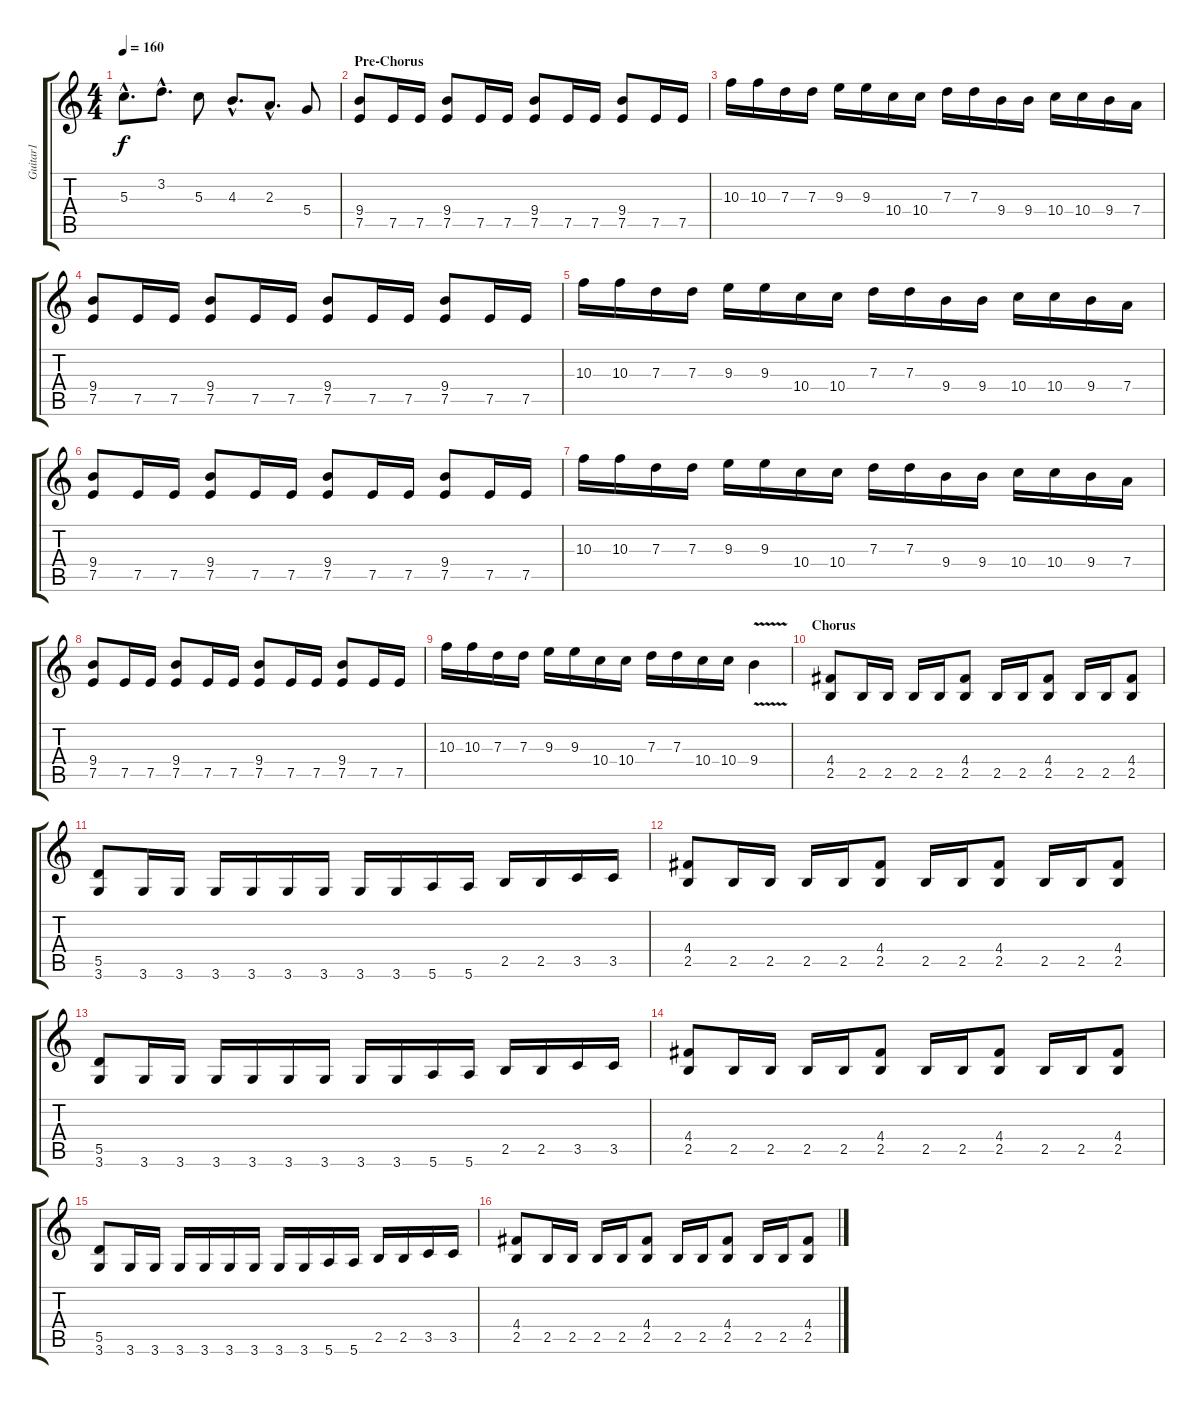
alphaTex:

\track ("Guitar1" "Guitar1") {instrument distortionguitar}
\staff {score tabs}
\tuning (E4 B3 G3 D3 A2 E2) {hide}
\ts (4 4)
\tempo 160
\clef g2
\ks c
5.3{hac}.8{d dy f} 3.2{hac}.8{d} 5.3.8 4.3{hac}.8{d} 2.3{hac}.8{d} 5.4.8 |
\section ("" "Pre-Chorus")
(9.4 7.5).8 7.5.16 7.5.16 (9.4 7.5).8 7.5.16 7.5.16 (9.4 7.5).8 7.5.16 7.5.16 (9.4 7.5).8 7.5.16 7.5.16 |
10.3.16 10.3.16 7.3.16 7.3.16 9.3.16 9.3.16 10.4.16 10.4.16 7.3.16 7.3.16 9.4.16 9.4.16 10.4.16 10.4.16 9.4.16 7.4.16 |
(9.4 7.5).8 7.5.16 7.5.16 (9.4 7.5).8 7.5.16 7.5.16 (9.4 7.5).8 7.5.16 7.5.16 (9.4 7.5).8 7.5.16 7.5.16 |
10.3.16 10.3.16 7.3.16 7.3.16 9.3.16 9.3.16 10.4.16 10.4.16 7.3.16 7.3.16 9.4.16 9.4.16 10.4.16 10.4.16 9.4.16 7.4.16 |
(9.4 7.5).8 7.5.16 7.5.16 (9.4 7.5).8 7.5.16 7.5.16 (9.4 7.5).8 7.5.16 7.5.16 (9.4 7.5).8 7.5.16 7.5.16 |
10.3.16 10.3.16 7.3.16 7.3.16 9.3.16 9.3.16 10.4.16 10.4.16 7.3.16 7.3.16 9.4.16 9.4.16 10.4.16 10.4.16 9.4.16 7.4.16 |
(9.4 7.5).8 7.5.16 7.5.16 (9.4 7.5).8 7.5.16 7.5.16 (9.4 7.5).8 7.5.16 7.5.16 (9.4 7.5).8 7.5.16 7.5.16 |
10.3.16 10.3.16 7.3.16 7.3.16 9.3.16 9.3.16 10.4.16 10.4.16 7.3.16 7.3.16 10.4.16 10.4.16 9.4{v}.4 |
\section ("" "Chorus")
(4.4 2.5).8 2.5.16 2.5.16 2.5.16 2.5.16 (4.4 2.5).8 2.5.16 2.5.16 (4.4 2.5).8 2.5.16 2.5.16 (4.4 2.5).8 |
(5.5 3.6).8 3.6.16 3.6.16 3.6.16 3.6.16 3.6.16 3.6.16 3.6.16 3.6.16 5.6.16 5.6.16 2.5.16 2.5.16 3.5.16 3.5.16 |
(4.4 2.5).8 2.5.16 2.5.16 2.5.16 2.5.16 (4.4 2.5).8 2.5.16 2.5.16 (4.4 2.5).8 2.5.16 2.5.16 (4.4 2.5).8 |
(5.5 3.6).8 3.6.16 3.6.16 3.6.16 3.6.16 3.6.16 3.6.16 3.6.16 3.6.16 5.6.16 5.6.16 2.5.16 2.5.16 3.5.16 3.5.16 |
(4.4 2.5).8 2.5.16 2.5.16 2.5.16 2.5.16 (4.4 2.5).8 2.5.16 2.5.16 (4.4 2.5).8 2.5.16 2.5.16 (4.4 2.5).8 |
(5.5 3.6).8 3.6.16 3.6.16 3.6.16 3.6.16 3.6.16 3.6.16 3.6.16 3.6.16 5.6.16 5.6.16 2.5.16 2.5.16 3.5.16 3.5.16 |
(4.4 2.5).8 2.5.16 2.5.16 2.5.16 2.5.16 (4.4 2.5).8 2.5.16 2.5.16 (4.4 2.5).8 2.5.16 2.5.16 (4.4 2.5).8
